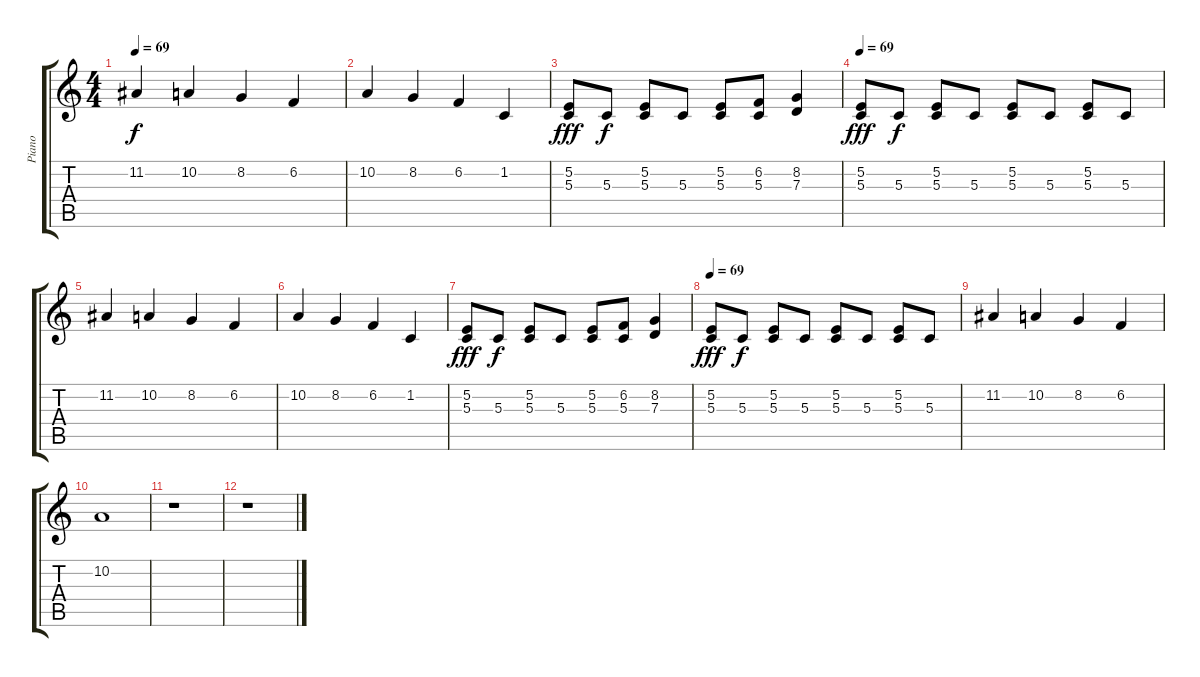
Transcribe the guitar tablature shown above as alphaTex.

\track ("Piano" "Piano") {instrument electricgrandpiano}
\staff {score tabs}
\tuning (E4 B3 G3 D3 A2 E2) {hide}
\ts (4 4)
\tempo 69
\clef g2
\ks c
11.2.4{dy f} 10.2.4 8.2.4 6.2.4 |
10.2.4 8.2.4 6.2.4 1.2.4 |
(5.2 5.3).8{dy fff} 5.3.8{dy f} (5.2 5.3).8 5.3.8 (5.2 5.3).8 (6.2 5.3).8 (8.2 7.3).4 |
\tempo 69
(5.2 5.3).8{dy fff} 5.3.8{dy f} (5.2 5.3).8 5.3.8 (5.2 5.3).8 5.3.8 (5.2 5.3).8 5.3.8 |
11.2.4 10.2.4 8.2.4 6.2.4 |
10.2.4 8.2.4 6.2.4 1.2.4 |
(5.2 5.3).8{dy fff} 5.3.8{dy f} (5.2 5.3).8 5.3.8 (5.2 5.3).8 (6.2 5.3).8 (8.2 7.3).4 |
\tempo 69
(5.2 5.3).8{dy fff} 5.3.8{dy f} (5.2 5.3).8 5.3.8 (5.2 5.3).8 5.3.8 (5.2 5.3).8 5.3.8 |
11.2.4 10.2.4 8.2.4 6.2.4 |
10.2.1 |
r.1 |
r.1
